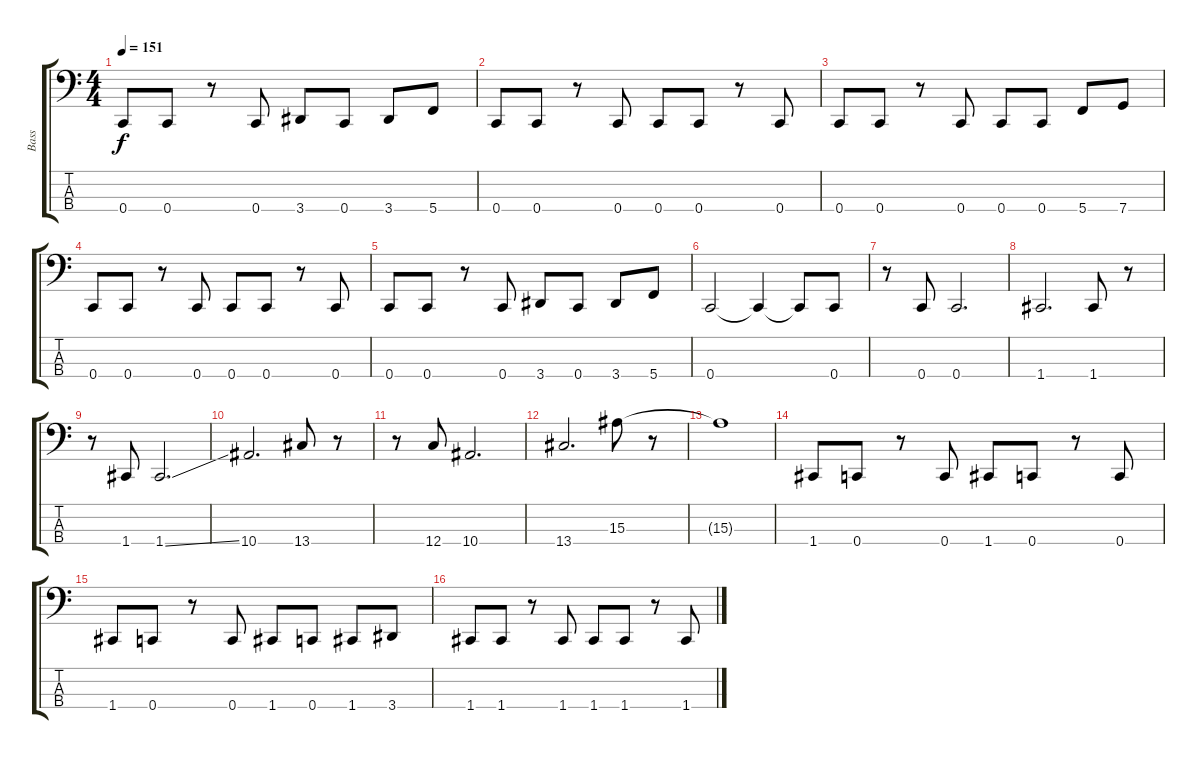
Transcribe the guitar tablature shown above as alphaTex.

\track ("Bass" "Bass") {instrument electricbasspick}
\staff {score tabs}
\tuning (F2 C2 G1 C1) {hide}
\ts (4 4)
\tempo 151
\clef f4
\ks c
0.4.8{dy f} 0.4.8 r.8 0.4.8 3.4.8 0.4.8 3.4.8 5.4.8 |
0.4.8 0.4.8 r.8 0.4.8 0.4.8 0.4.8 r.8 0.4.8 |
0.4.8 0.4.8 r.8 0.4.8 0.4.8 0.4.8 5.4.8 7.4.8 |
0.4.8 0.4.8 r.8 0.4.8 0.4.8 0.4.8 r.8 0.4.8 |
0.4.8 0.4.8 r.8 0.4.8 3.4.8 0.4.8 3.4.8 5.4.8 |
0.4.2 0.4{t}.4 0.4{t}.8 0.4.8 |
r.8 0.4.8 0.4.2{d} |
1.4.2{d} 1.4.8 r.8 |
r.8 1.4.8 1.4{ss}.2{d} |
10.4.2{d} 13.4.8 r.8 |
r.8 12.4.8 10.4.2{d} |
13.4.2{d} 15.3.8 r.8 |
15.3{t}.1 |
1.4.8 0.4.8 r.8 0.4.8 1.4.8 0.4.8 r.8 0.4.8 |
1.4.8 0.4.8 r.8 0.4.8 1.4.8 0.4.8 1.4.8 3.4.8 |
1.4.8 1.4.8 r.8 1.4.8 1.4.8 1.4.8 r.8 1.4.8
